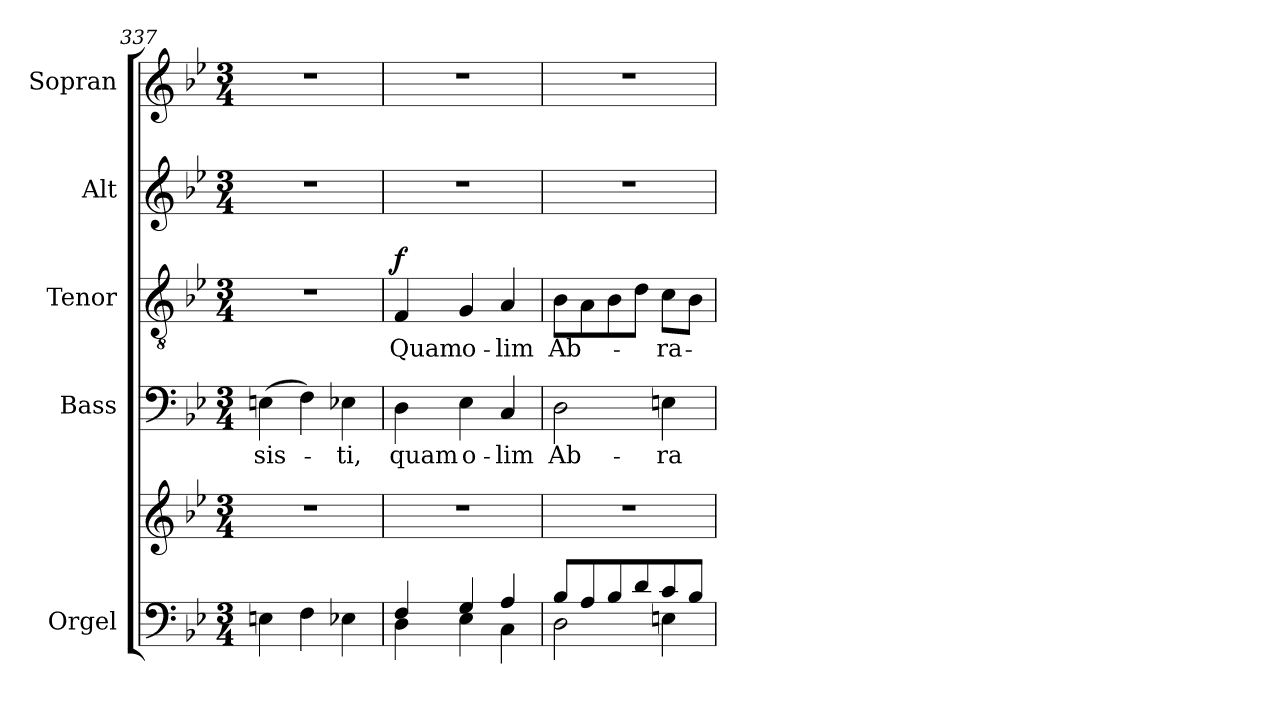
**kern	**kern	**kern	**text	**kern	**text	**dynam	**kern	**kern
*part5	*part5	*part4	*part4	*part3	*part3	*part3	*part2	*part1
*staff6	*staff5	*staff4	*staff4	*staff3	*staff3	*staff3	*staff2	*staff1
*I"Orgel	*	*I"Bass	*	*I"Tenor	*	*	*I"Alt	*I"Sopran
*I'Org.	*	*I'B.	*	*I'T.	*	*	*I'A.	*I'S.
*clefF4	*clefG2	*clefF4	*	*clefGv2	*	*	*clefG2	*clefG2
*k[b-e-]	*k[b-e-]	*k[b-e-]	*	*k[b-e-]	*	*	*k[b-e-]	*k[b-e-]
*B-:	*B-:	*B-:	*	*B-:	*	*	*B-:	*B-:
*M3/4	*M3/4	*M3/4	*	*M3/4	*	*	*M3/4	*M3/4
=337	=337	=337	=337	=337	=337	=337	=337	=337
!	!	!	!LO:LY:b	!	!	!	!	!
4En\	2.r	(>4En\	-sis-	2.r	.	.	2.r	2.r
4F\	.	4F\)	.	.	.	.	.	.
!	!	!	!LO:LY:b	!	!	!	!	!
4E-X\	.	4E-X\	-ti,	.	.	.	.	.
!!LO:PB:g=z
=338	=338	=338	=338	=338	=338	=338	=338	=338
*^	*	*	*	*	*	*	*	*
!	!	!	!	!LO:LY:b	!	!LO:LY:b	!LO:DY:a	!	!
4F/	4D\	2.r	4D\	quam	4F/	Quam	f	2.r	2.r
!	!	!	!	!LO:LY:b	!	!LO:LY:b	!	!	!
4G/	4E-\	.	4E-\	o-	4G/	o-	.	.	.
!	!	!	!	!LO:LY:b	!	!LO:LY:b	!	!	!
4A/	4C\	.	4C/	-lim	4A/	-lim	.	.	.
=339	=339	=339	=339	=339	=339	=339	=339	=339	=339
!	!	!	!	!LO:LY:b	!	!LO:LY:b	!	!	!
8B-/L	2D\	2.r	2D\	Ab-	8B-\L	Ab-	.	2.r	2.r
8A/	.	.	.	.	8A\	.	.	.	.
8B-/	.	.	.	.	8B-\	.	.	.	.
8d/	.	.	.	.	8d\J	.	.	.	.
!	!	!	!	!LO:LY:b	!	!LO:LY:b	!	!	!
8c/	4En\	.	4En\	-ra-	8c\L	-ra-	.	.	.
8B-/J	.	.	.	.	8B-\J	.	.	.	.
*v	*v	*	*	*	*	*	*	*	*
=	=	=	=	=	=	=	=	=
*-	*-	*-	*-	*-	*-	*-	*-	*-
